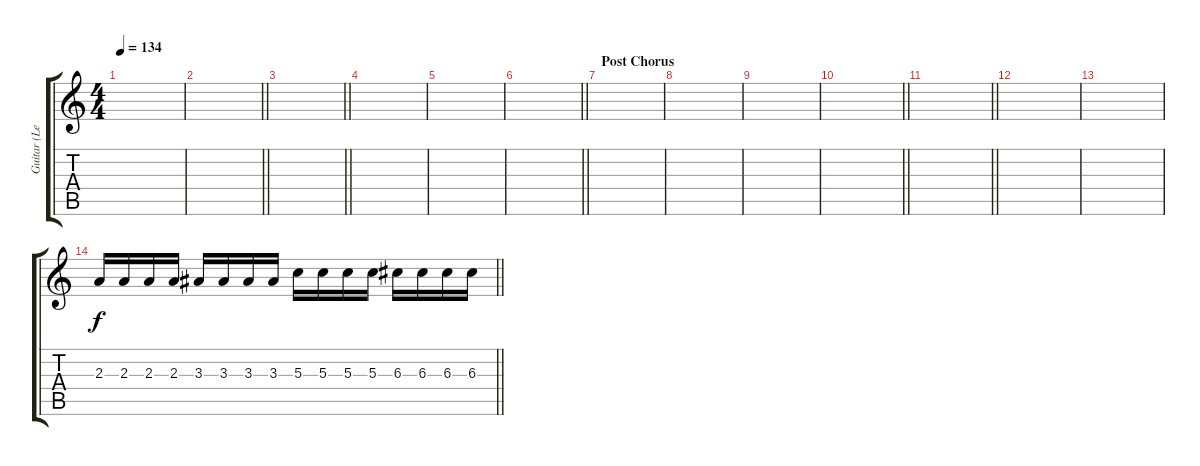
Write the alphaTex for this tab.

\track ("Guitar (Lead)" "Guitar (Le") {instrument distortionguitar}
\staff {score tabs}
\tuning (E4 B3 G3 D3 A2 D2) {hide}
\ts (4 4)
\tempo 134
\clef g2
\ks c
|
\barLineRight lightlight
|
\section ("" "")
\barLineRight lightlight
|
|
|
\barLineRight lightlight
|
\section ("" "Post Chorus")
|
|
|
\barLineRight lightlight
|
\section ("" "")
\barLineRight lightlight
|
|
|
\barLineRight lightlight
2.3.16 2.3.16 2.3.16 2.3.16 3.3.16 3.3.16 3.3.16 3.3.16 5.3.16 5.3.16 5.3.16 5.3.16 6.3.16 6.3.16 6.3.16 6.3.16
